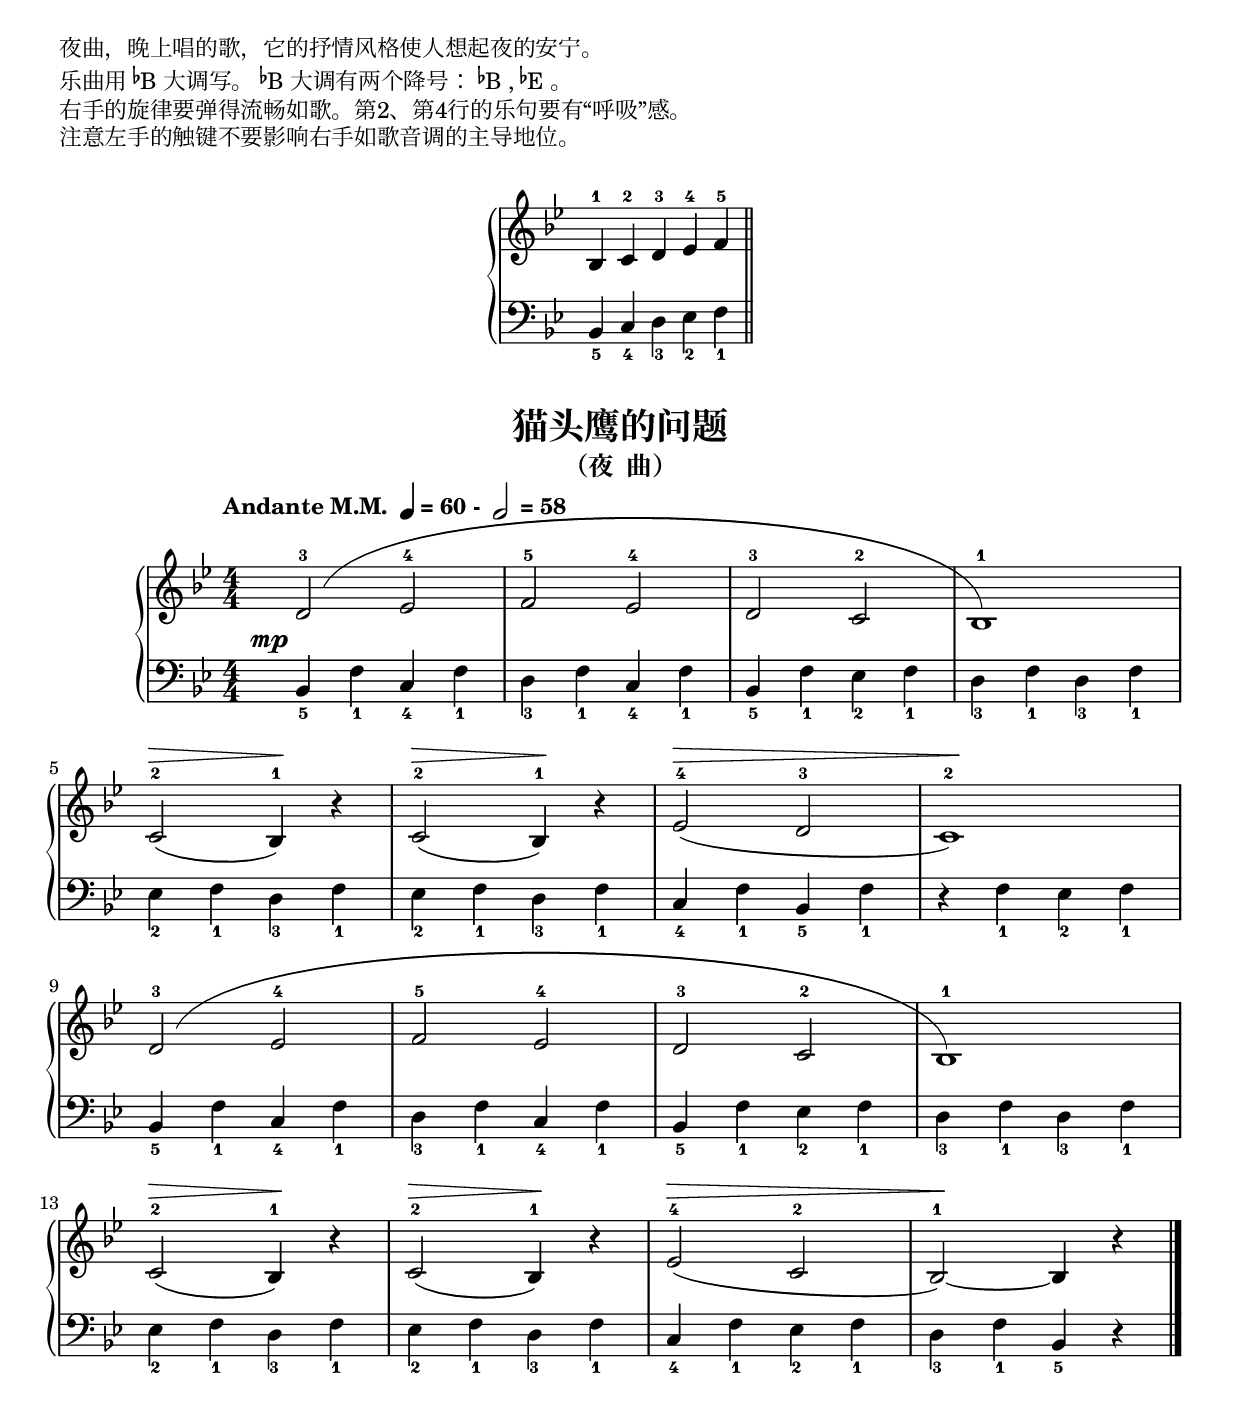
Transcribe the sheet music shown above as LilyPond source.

\version "2.18.2"
% 《约翰•汤普森 现代钢琴教程 1》 P45

\version "2.18.2"

%%
% Define music function:
%  shapeSlur  -- to draw a slur with a list of offsets (in staff spaces) to the default coordinates.
% usage: 
%  \shapeSlur #'(x1 y1 x2 y2 x3 y3 x4 y4)
% 
% see http://lsr.di.unimi.it/LSR/Item?id=777

#(define ((alter-curve offsets) grob)
   ;; get default control-points
   (let ((coords (ly:slur::calc-control-points grob)))
     ;; add offsets to default coordinates
     (define (add-offsets coords offsets)
       (if (null? coords)
       '()
       (cons
         (cons (+ (caar coords) (car offsets))
               (+ (cdar coords) (cadr offsets)))
         (add-offsets (cdr coords) (cddr offsets)))))

     (if (null? offsets)
         coords
         (add-offsets coords offsets))))


#(define ((shape-slur offsets) grob)
   (let* (
          ;; have we been split?
          (orig (ly:grob-original grob))
          ;; if yes, get the split pieces (our siblings)
          (siblings (if (ly:grob? orig)
                        (ly:spanner-broken-into orig) '() ))
          (total-found (length siblings)))
     (if (>= total-found 2)
         ;; shape BROKEN
         ;; walk through siblings, find index in list
         ;; and apply offsets from list of offsets:
         (let loop ((n 0))
                   (if (eq? (list-ref siblings n) grob)
                       ;; return altered:
                       ((alter-curve (list-ref offsets n)) grob)
                       (if (< n total-found)
                           (loop (1+ n))
                           ;; end of list -- none found?!
                           ;; return defaults:
                           ((alter-curve '()) grob))))
         ;;
         ;; shape UNBROKEN
         ((alter-curve offsets) grob))))

shapeSlur = #(define-music-function (parser location offsets) (list?)
  #{
    \once \override Slur.control-points = #(shape-slur offsets)
  #})


\markup { 夜曲，晚上唱的歌，它的抒情风格使人想起夜的安宁。 }
\markup { 乐曲用 \concat { \super \flat B } 大调写。 \concat { \super \flat B } 大调有两个降号： \concat { \super \flat B } , \concat { \super \flat E }。}
\markup { 右手的旋律要弹得流畅如歌。第2、第4行的乐句要有“呼吸”感。 }
\markup { 注意左手的触键不要影响右手如歌音调的主导地位。 }
\markup { \vspace #1 }

keyTime = {
  \key bes \major
  \time 4/4
  \numericTimeSignature
}

right_hand = \relative c'' {
  \clef treble
  \keyTime
  
  bes,4-1 c-2 d-3 ees-4 \bar "" f-5 \bar "||"
}

left_hand = \relative c {
  \clef bass
  \keyTime
  
  bes4_5 c_4 d_3 ees_2 f_1
}

\markup {\fill-line {
  \score {
    \new PianoStaff <<
      \new Staff = "upper" \right_hand
      \new Staff = "lower" \left_hand
    >>
    \layout {
      \override Staff.TimeSignature #'stencil = ##f
    }
  }
} }

upper = \relative c'' {
  \clef treble
  \keyTime
  \tempo \markup { "Andante M.M. " \note-by-number #2 #0 #UP "= 60 - " \note-by-number #1 #0 #UP " = 58" }
  \override Hairpin.to-barline = ##f
  
  \shapeSlur #'(1 0 2 6 3 6 0 -1)
  d,2-3^( ees-4 |
  f2-5 ees-4 |
  d2-3 c-2 |
  bes1-1) |\break
  
  \dynamicUp
  c2-2(\> bes4-1)\! r |
  c2-2(\> bes4-1)\! r |
  ees2-4(\> d-3 |
  c1-2)\! |\break
  
  %\once\override Slur.control-points =
  %      #'((2 . 0) (2 . 8) (75 . 8) (78 . -1))
  \shapeSlur #'(1 0 2 6 3 6 0 -1)
  d2-3^( ees-4 |
  f2-5 ees-4 |
  d2-3 c-2 |
  bes1-1) |\break
  
  c2-2(\> bes4-1)\! r |
  c2-2(\> bes4-1)\! r |
  ees2-4(\> c-2 |
  bes2-1~)\! bes4 r |\bar"|."
}

lower = \relative c {
  \clef bass
  \keyTime
  \dynamicUp
  
  \once \override DynamicText.X-offset = #-4.2
  bes4_5\mp f'_1 c_4 f_1 |
  d4_3 f_1 c_4 f_1 |
  bes,4_5 f'_1 ees_2 f_1 |
  d4_3 f_1 d_3 f_1 |\break
  
  ees4_2 f_1 d_3 f_1 |
  ees4_2 f_1 d_3 f_1 |
  c4_4 f_1 bes,_5 f'_1 |
  r4 f_1 ees_2 f_1 |\break
  
  bes,4_5 f'_1 c_4 f_1 |
  d4_3 f_1 c_4 f_1 |
  bes,4_5 f'_1 ees_2 f_1 |
  d4_3 f_1 d_3 f_1 |\break
  
  ees4_2 f_1 d_3 f_1 |
  ees4_2 f_1 d_3 f_1 |
  c4_4 f_1 ees_2 f_1 |
  d4_3 f_1 bes,_5 r |\bar"|."
}

\paper {
  print-all-headers = ##t
}

\markup { \vspace #1 }

\score {
  \header {
    title = "猫头鹰的问题"
    subtitle = "（夜  曲）"
  }
  \new PianoStaff <<
    \new Staff = "upper" \upper
    \new Staff = "lower" \lower
  >>
  \layout { }
  \midi { }
}
